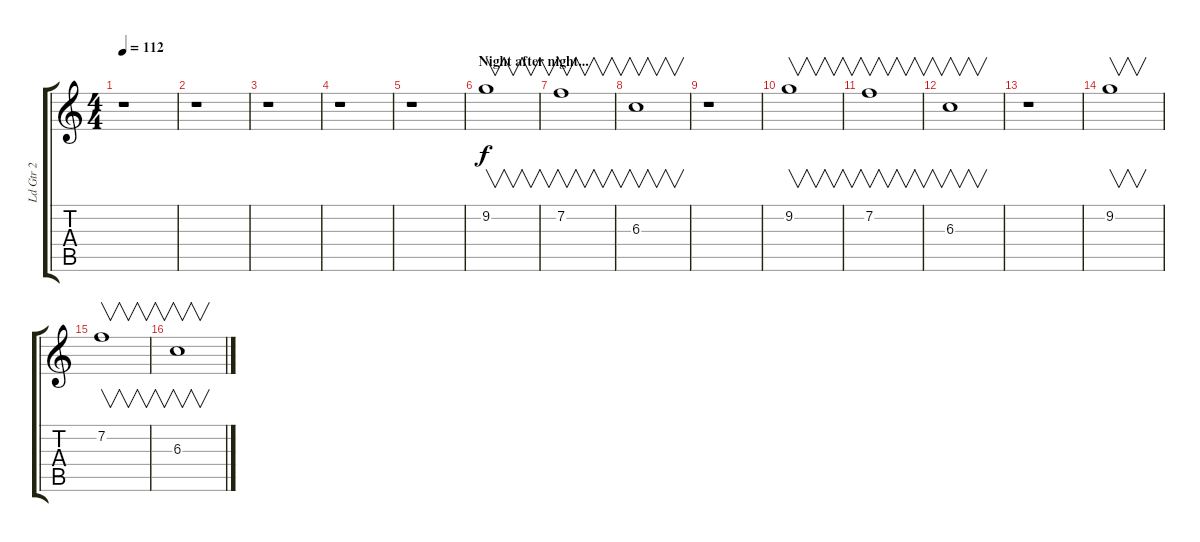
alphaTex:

\track ("Ld Gtr 2" "Ld Gtr 2") {instrument distortionguitar}
\staff {score tabs}
\tuning (Eb4 Bb3 Gb3 Db3 Ab2 Eb2) {hide}
\ts (4 4)
\tempo 112
\clef g2
\ks c
r.1{dy f} |
r.1 |
r.1 |
r.1 |
r.1 |
\section ("" "Night after night...")
9.2.1{v} |
7.2.1{v} |
6.3.1{v} |
r.1 |
9.2.1{v} |
7.2.1{v} |
6.3.1{v} |
r.1 |
9.2.1{v} |
7.2.1{v} |
6.3.1{v}
